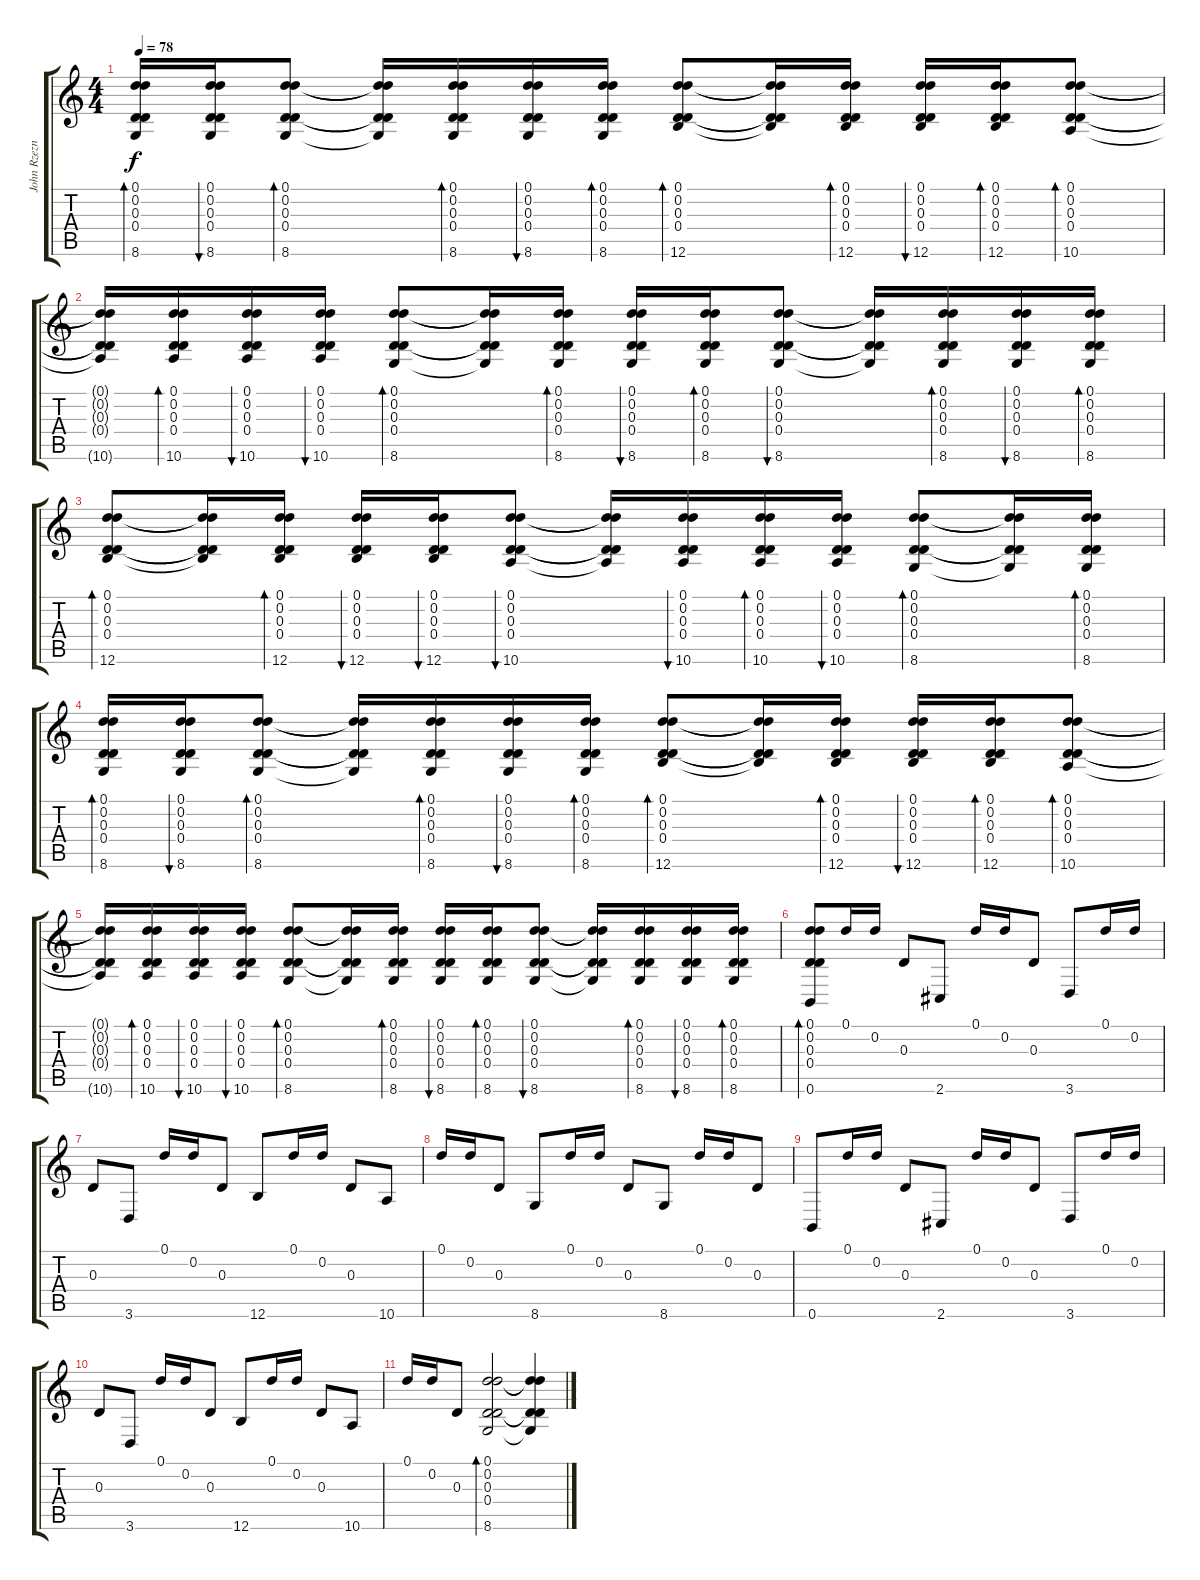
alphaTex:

\track ("John Rzeznik (Acoustic Guitar)" "John Rzezn") {instrument acousticguitarsteel}
\staff {score tabs}
\tuning (D4 D4 D3 D3 D2 B1) {hide}
\ts (4 4)
\tempo 78
\clef g2
\ks c
(0.1 0.2 0.3 0.4 8.6).16{bd 30 dy f} (0.1 0.2 0.3 0.4 8.6).16{bu 30} (0.1 0.2 0.3 0.4 8.6).8{bd 30} (0.1{t} 0.2{t} 0.3{t} 0.4{t} 8.6{t}).16 (0.1 0.2 0.3 0.4 8.6).16{bd 30} (0.1 0.2 0.3 0.4 8.6).16{bu 30} (0.1 0.2 0.3 0.4 8.6).16{bd 30} (0.1 0.2 0.3 0.4 12.6).8{bd 30} (0.1{t} 0.2{t} 0.3{t} 0.4{t} 12.6{t}).16 (0.1 0.2 0.3 0.4 12.6).16{bd 30} (0.1 0.2 0.3 0.4 12.6).16{bu 30} (0.1 0.2 0.3 0.4 12.6).16{bd 30} (0.1 0.2 0.3 0.4 10.6).8{bd 30} |
(0.1{t} 0.2{t} 0.3{t} 0.4{t} 10.6{t}).16 (0.1 0.2 0.3 0.4 10.6).16{bd 30} (0.1 0.2 0.3 0.4 10.6).16{bu 30} (0.1 0.2 0.3 0.4 10.6).16{bu 30} (0.1 0.2 0.3 0.4 8.6).8{bd 30} (0.1{t} 0.2{t} 0.3{t} 0.4{t} 8.6{t}).16 (0.1 0.2 0.3 0.4 8.6).16{bd 30} (0.1 0.2 0.3 0.4 8.6).16{bu 30} (0.1 0.2 0.3 0.4 8.6).16{bd 30} (0.1 0.2 0.3 0.4 8.6).8{bu 30} (0.1{t} 0.2{t} 0.3{t} 0.4{t} 8.6{t}).16 (0.1 0.2 0.3 0.4 8.6).16{bd 30} (0.1 0.2 0.3 0.4 8.6).16{bu 30} (0.1 0.2 0.3 0.4 8.6).16{bd 30} |
(0.1 0.2 0.3 0.4 12.6).8{bd 30} (0.1{t} 0.2{t} 0.3{t} 0.4{t} 12.6{t}).16 (0.1 0.2 0.3 0.4 12.6).16{bd 30} (0.1 0.2 0.3 0.4 12.6).16{bu 30} (0.1 0.2 0.3 0.4 12.6).16{bu 30} (0.1 0.2 0.3 0.4 10.6).8{bu 30} (0.1{t} 0.2{t} 0.3{t} 0.4{t} 10.6{t}).16 (0.1 0.2 0.3 0.4 10.6).16{bu 30} (0.1 0.2 0.3 0.4 10.6).16{bd 30} (0.1 0.2 0.3 0.4 10.6).16{bu 30} (0.1 0.2 0.3 0.4 8.6).8{bd 30} (0.1{t} 0.2{t} 0.3{t} 0.4{t} 8.6{t}).16 (0.1 0.2 0.3 0.4 8.6).16{bd 30} |
(0.1 0.2 0.3 0.4 8.6).16{bd 30} (0.1 0.2 0.3 0.4 8.6).16{bu 30} (0.1 0.2 0.3 0.4 8.6).8{bd 30} (0.1{t} 0.2{t} 0.3{t} 0.4{t} 8.6{t}).16 (0.1 0.2 0.3 0.4 8.6).16{bd 30} (0.1 0.2 0.3 0.4 8.6).16{bu 30} (0.1 0.2 0.3 0.4 8.6).16{bd 30} (0.1 0.2 0.3 0.4 12.6).8{bd 30} (0.1{t} 0.2{t} 0.3{t} 0.4{t} 12.6{t}).16 (0.1 0.2 0.3 0.4 12.6).16{bd 30} (0.1 0.2 0.3 0.4 12.6).16{bu 30} (0.1 0.2 0.3 0.4 12.6).16{bd 30} (0.1 0.2 0.3 0.4 10.6).8{bd 30} |
(0.1{t} 0.2{t} 0.3{t} 0.4{t} 10.6{t}).16 (0.1 0.2 0.3 0.4 10.6).16{bd 30} (0.1 0.2 0.3 0.4 10.6).16{bu 30} (0.1 0.2 0.3 0.4 10.6).16{bu 30} (0.1 0.2 0.3 0.4 8.6).8{bd 30} (0.1{t} 0.2{t} 0.3{t} 0.4{t} 8.6{t}).16 (0.1 0.2 0.3 0.4 8.6).16{bd 30} (0.1 0.2 0.3 0.4 8.6).16{bu 30} (0.1 0.2 0.3 0.4 8.6).16{bd 30} (0.1 0.2 0.3 0.4 8.6).8{bu 30} (0.1{t} 0.2{t} 0.3{t} 0.4{t} 8.6{t}).16 (0.1 0.2 0.3 0.4 8.6).16{bd 30} (0.1 0.2 0.3 0.4 8.6).16{bu 30} (0.1 0.2 0.3 0.4 8.6).16{bd 30} |
(0.1 0.2 0.3 0.4 0.6).8{bd 30} 0.1.16 0.2.16 0.3.8 2.6.8 0.1.16 0.2.16 0.3.8 3.6.8 0.1.16 0.2.16 |
0.3.8 3.6.8 0.1.16 0.2.16 0.3.8 12.6.8 0.1.16 0.2.16 0.3.8 10.6.8 |
0.1.16 0.2.16 0.3.8 8.6.8 0.1.16 0.2.16 0.3.8 8.6.8 0.1.16 0.2.16 0.3.8 |
0.6.8 0.1.16 0.2.16 0.3.8 2.6.8 0.1.16 0.2.16 0.3.8 3.6.8 0.1.16 0.2.16 |
0.3.8 3.6.8 0.1.16 0.2.16 0.3.8 12.6.8 0.1.16 0.2.16 0.3.8 10.6.8 |
0.1.16 0.2.16 0.3.8 (0.1 0.2 0.3 0.4 8.6).2{bd 120} (0.1{t} 0.2{t} 0.3{t} 0.4{t} 8.6{t}).4
